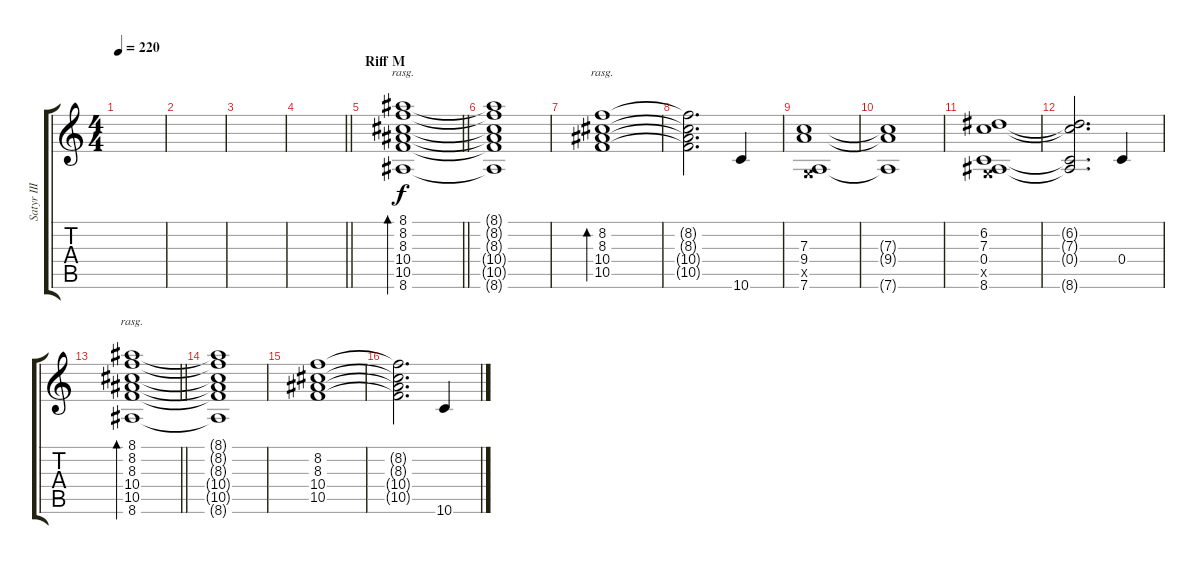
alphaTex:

\track ("Satyr III" "Satyr III") {instrument electricguitarjazz}
\staff {score tabs}
\tuning (D4 A3 F3 C3 G2 D2) {hide}
\ts (4 4)
\tempo 220
\clef g2
\ks c
|
|
|
\barLineRight lightlight
|
\section ("" "Riff M")
\barLineRight lightlight
(8.1 8.2 8.3 10.4 10.5 8.6).1{bd 60 rasg ii} |
(8.1{t} 8.2{t} 8.3{t} 10.4{t} 10.5{t} 8.6{t}).1 |
(8.2 8.3 10.4 10.5).1{bd 60 rasg ii} |
(8.2{t} 8.3{t} 10.4{t} 10.5{t}).2{d} 10.6.4 |
(7.3 9.4 0.5{x} 7.6).1 |
(7.3{t} 9.4{t} 7.6{t}).1 |
(6.2 7.3 0.4 0.5{x} 8.6).1 |
(6.2{t} 7.3{t} 0.4{t} 8.6{t}).2{d} 0.4.4 |
\barLineRight lightlight
(8.1 8.2 8.3 10.4 10.5 8.6).1{bd 240 rasg ii} |
(8.1{t} 8.2{t} 8.3{t} 10.4{t} 10.5{t} 8.6{t}).1 |
(8.2 8.3 10.4 10.5).1 |
(8.2{t} 8.3{t} 10.4{t} 10.5{t}).2{d} 10.6.4
